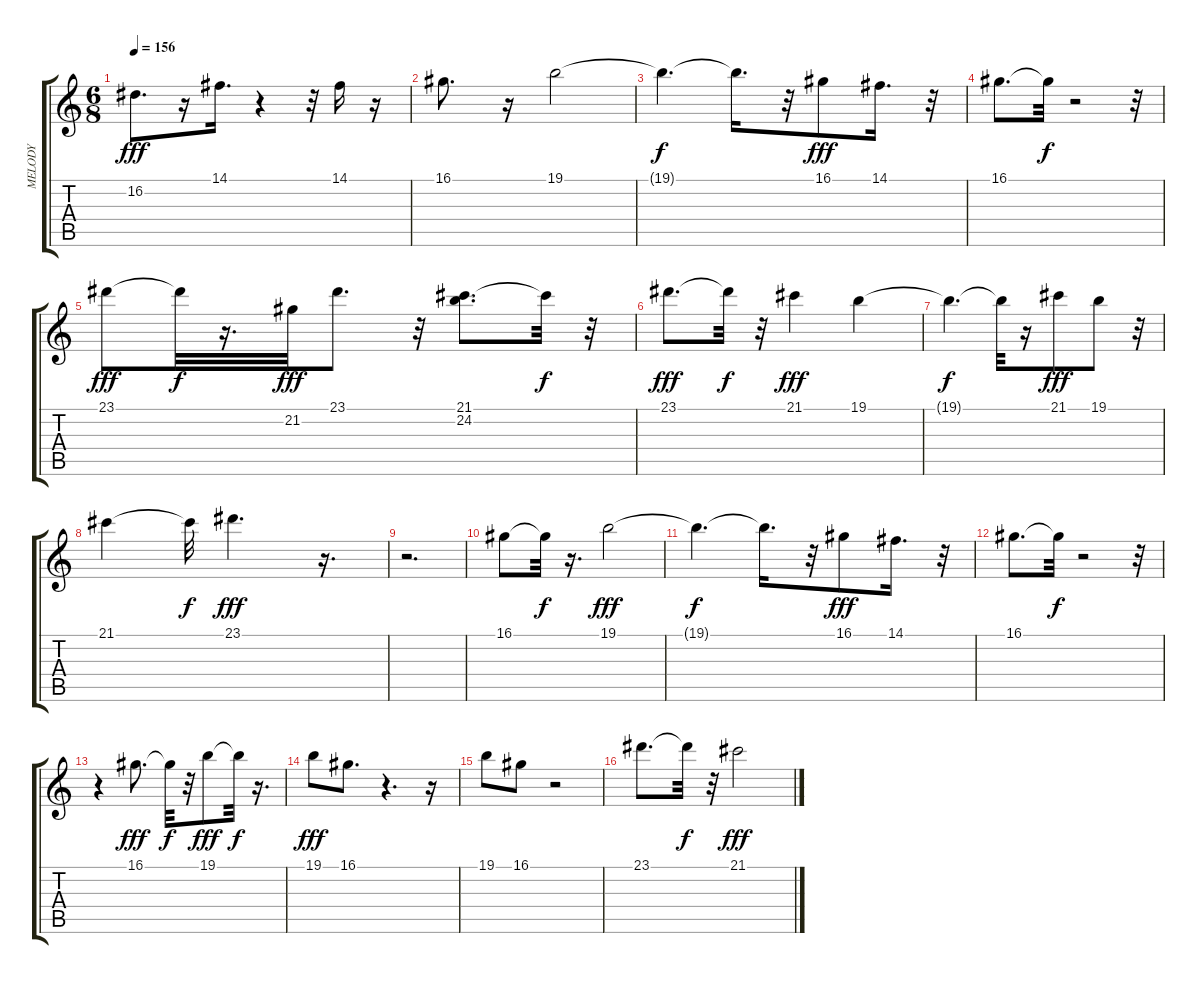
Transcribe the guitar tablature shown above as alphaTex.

\track ("MELODY" "MELODY") {instrument clarinet}
\staff {score tabs}
\tuning (E4 B3 G3 D3 A2 E2) {hide}
\ts (6 8)
\tempo 156
\clef g2
\ks c
16.2.8{d dy fff} r.16 14.1.16{d} r.4 r.32 14.1.16 r.16 |
16.1.8{d} r.16 19.1.2 |
19.1{t}.4{d dy f} 19.1{t}.16{d} r.32 16.1.8{dy fff} 14.1.16{d} r.32 |
16.1.8{d} 16.1{t}.32{dy f} r.2 r.32 |
23.1.8{dy fff} 23.1{t}.32{dy f} r.16{d} 21.2.32{dy fff} 23.1.8{d} r.32 (21.1 24.2).8{d} 21.1{t}.32{dy f} r.32 |
23.1.8{d dy fff} 23.1{t}.32{dy f} r.32 21.1.4{dy fff} 19.1.4 |
19.1{t}.4{d dy f} 19.1{t}.32 r.16 21.1.8{dy fff} 19.1.8 r.32 |
21.1.4 21.1{t}.32{dy f} 23.1.4{d dy fff} r.16{d} |
r.2{d} |
16.1.8 16.1{t}.32{dy f} r.16{d} 19.1.2{dy fff} |
19.1{t}.4{d dy f} 19.1{t}.16{d} r.32 16.1.8{dy fff} 14.1.16{d} r.32 |
16.1.8{d} 16.1{t}.32{dy f} r.2 r.32 |
r.4 16.1.8{d dy fff} 16.1{t}.32{dy f} r.32 19.1.8{dy fff} 19.1{t}.32{dy f} r.16{d} |
19.1.8{dy fff} 16.1.8{d} r.4{d} r.16 |
19.1.8 16.1.8 r.2 |
23.1.8{d} 23.1{t}.32{dy f} r.32 21.1.2{dy fff}
